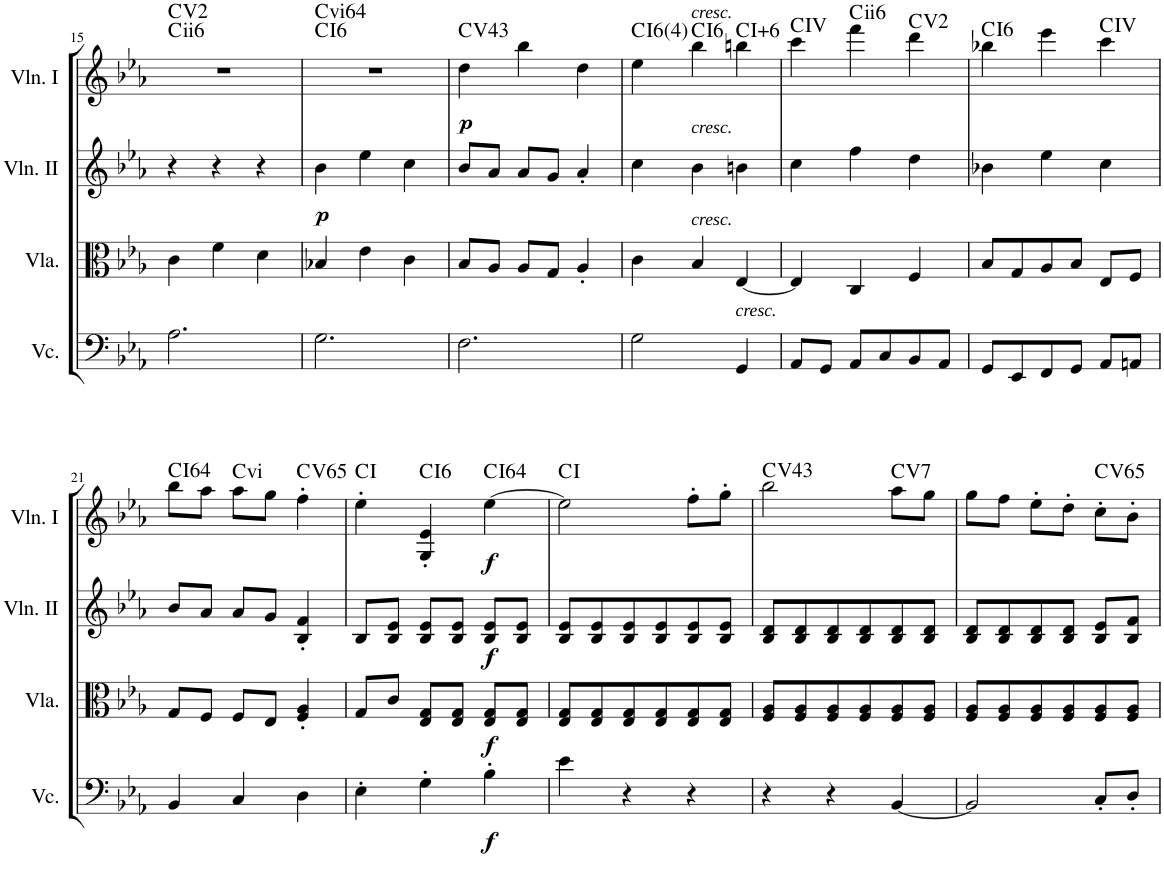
**kern	**dynam	**kern	**dynam	**kern	**dynam	**kern	**dynam	**harte
*part4	*part4	*part3	*part3	*part2	*part2	*part1	*part1	*part1
*staff4	*staff4	*staff3	*staff3	*staff2	*staff2	*staff1	*staff1	*
*I"Violoncello	*	*I"Viola	*	*I"Violin II	*	*I"Violin I	*	*
*I'Vc.	*	*I'Vla.	*	*I'Vln. II	*	*I'Vln. I	*	*
!!LO:PB:g=z
*clefF4	*	*clefC3	*	*clefG2	*	*clefG2	*	*
*k[b-e-a-]	*	*k[b-e-a-]	*	*k[b-e-a-]	*	*k[b-e-a-]	*	*
*E-:	*	*E-:	*	*E-:	*	*E-:	*	*
*M3/4	*	*M3/4	*	*M3/4	*	*M3/4	*	*
=15	=15	=15	=15	=15	=15	=15	=15	=15
!	!	!	!	!	!	!	!	!LO:H:n=1:kt=ii
2.A-\	.	4c\	.	4r	.	2.r	.	. C:maj(2)
.	.	4f\	.	4r	.	.	.	.
.	.	4d\	.	4r	.	.	.	.
=16	=16	=16	=16	=16	=16	=16	=16	=16
!	!	!	!	!	!LO:DY:b	!	!	!LO:H:n=1:kt=6
!	!	!	!	!	!	!	!	!LO:H:n=2:kt=vi
2.G\	.	4B-X/	.	4b-\	p	2.r	.	C:maj6 .
.	.	4e-\	.	4ee-\	.	.	.	.
.	.	4c\	.	4cc\	.	.	.	.
=17	=17	=17	=17	=17	=17	=17	=17	=17
!	!	!	!	!	!	!	!LO:DY:b	!LO:H:kt=43
2.F\	.	8B-/L	.	8b-/L	.	4dd\	p	C:maj
.	.	8A-/J	.	8a-/J	.	.	.	.
.	.	8A-/L	.	8a-/L	.	4bb-\	.	.
.	.	8G/J	.	8g/J	.	.	.	.
.	.	4A-'/	.	4a-'/	.	4dd\	.	.
=18	=18	=18	=18	=18	=18	=18	=18	=18
!	!	!	!	!	!	!	!	!LO:H:kt=6
2G\	.	4c\	.	4cc\	.	4ee-\	.	C:maj6(4)
!	!	!	!	!	!	!LO:TX:a:i:t=cresc.	!	!
!	!	!	!	!LO:TX:a:i:t=cresc.	!	!	!	!
!	!	!LO:TX:a:i:t=cresc.	!	!	!	!	!	!LO:H:kt=6
.	.	4B-/	.	4b-\	.	4bb-\	.	C:maj6
!LO:TX:a:i:t=cresc.	!	!	!	!	!	!	!	!LO:H:kt=6
4GG/	.	[4E-/	.	4bn\	.	4bbn\	.	C:maj6
=19	=19	=19	=19	=19	=19	=19	=19	=19
8AA-/L	.	4E-/]	.	4cc\	.	4ccc\	.	C:maj
8GG/J	.	.	.	.	.	.	.	.
!	!	!	!	!	!	!	!	!LO:H:kt=ii
8AA-/L	.	4C/	.	4ff\	.	4fff\	.	.
8C/	.	.	.	.	.	.	.	.
8BB-/	.	4F/	.	4dd\	.	4ddd\	.	C:maj(2)
8AA-/J	.	.	.	.	.	.	.	.
=20	=20	=20	=20	=20	=20	=20	=20	=20
!	!	!	!	!	!	!	!	!LO:H:kt=6
8GG/L	.	8B-/L	.	4b-X\	.	4bb-X\	.	C:maj6
8EE-/	.	8G/	.	.	.	.	.	.
8FF/	.	8A-/	.	4ee-\	.	4eee-\	.	.
8GG/J	.	8B-/J	.	.	.	.	.	.
8AA-/L	.	8E-/L	.	4cc\	.	4ccc\	.	C:maj
8AAn/J	.	8F/J	.	.	.	.	.	.
!!LO:LB:g=z
=21	=21	=21	=21	=21	=21	=21	=21	=21
!	!	!	!	!	!	!	!	!LO:H:kt=64
4BB-/	.	8G/L	.	8b-/L	.	8bb-\L	.	C:maj
.	.	8F/J	.	8a-/J	.	8aa-\J	.	.
!	!	!	!	!	!	!	!	!LO:H:kt=vi
4C/	.	8F/L	.	8a-/L	.	8aa-\L	.	.
.	.	8E-/J	.	8g/J	.	8gg\J	.	.
!	!	!	!	!	!	!	!	!LO:H:kt=65
4D\	.	4F/' 4A-/'	.	4B-/' 4f/'	.	4ff'\	.	C:maj
=22	=22	=22	=22	=22	=22	=22	=22	=22
4E-'\	.	8G/L	.	8B-/L	.	4ee-'\	.	C:maj
.	.	8c/J	.	8B-/ 8e-/J	.	.	.	.
!	!	!	!	!	!	!	!	!LO:H:kt=6
4G'\	.	8E-/ 8G/L	.	8B-/ 8e-/L	.	4G/' 4e-/'	.	C:maj6
.	.	8E-/ 8G/J	.	8B-/ 8e-/J	.	.	.	.
!	!LO:DY:b	!	!LO:DY:b	!	!LO:DY:b	!	!LO:DY:b	!LO:H:kt=64
4B-'\	f	8E-/ 8G/L	f	8B-/ 8e-/L	f	[4ee-\	f	C:maj
.	.	8E-/ 8G/J	.	8B-/ 8e-/J	.	.	.	.
=23	=23	=23	=23	=23	=23	=23	=23	=23
4e-\	.	8E-/ 8G/L	.	8B-/ 8e-/L	.	2ee-\]	.	C:maj
.	.	8E-/ 8G/	.	8B-/ 8e-/	.	.	.	.
4r	.	8E-/ 8G/	.	8B-/ 8e-/	.	.	.	.
.	.	8E-/ 8G/	.	8B-/ 8e-/	.	.	.	.
4r	.	8E-/ 8G/	.	8B-/ 8e-/	.	8ff'\L	.	.
.	.	8E-/ 8G/J	.	8B-/ 8e-/J	.	8gg'\J	.	.
=24	=24	=24	=24	=24	=24	=24	=24	=24
!	!	!	!	!	!	!	!	!LO:H:kt=43
4r	.	8F/ 8A-/L	.	8B-/ 8d/L	.	2bb-\	.	C:maj
.	.	8F/ 8A-/	.	8B-/ 8d/	.	.	.	.
4r	.	8F/ 8A-/	.	8B-/ 8d/	.	.	.	.
.	.	8F/ 8A-/	.	8B-/ 8d/	.	.	.	.
!	!	!	!	!	!	!	!	!LO:H:kt=7
[4BB-/	.	8F/ 8A-/	.	8B-/ 8d/	.	8aa-\L	.	C:7
.	.	8F/ 8A-/J	.	8B-/ 8d/J	.	8gg\J	.	.
=25	=25	=25	=25	=25	=25	=25	=25	=25
2BB-/]	.	8F/ 8A-/L	.	8B-/ 8d/L	.	8gg\L	.	.
.	.	8F/ 8A-/	.	8B-/ 8d/	.	8ff\J	.	.
.	.	8F/ 8A-/	.	8B-/ 8d/	.	8ee-'\L	.	.
.	.	8F/ 8A-/	.	8B-/ 8d/J	.	8dd'\J	.	.
!	!	!	!	!	!	!	!	!LO:H:kt=65
8C'/L	.	8F/ 8A-/	.	8B-/ 8e-/L	.	8cc'\L	.	C:maj
8D'/J	.	8F/ 8A-/J	.	8B-/ 8f/J	.	8b-'\J	.	.
=	=	=	=	=	=	=	=	=
*-	*-	*-	*-	*-	*-	*-	*-	*-
